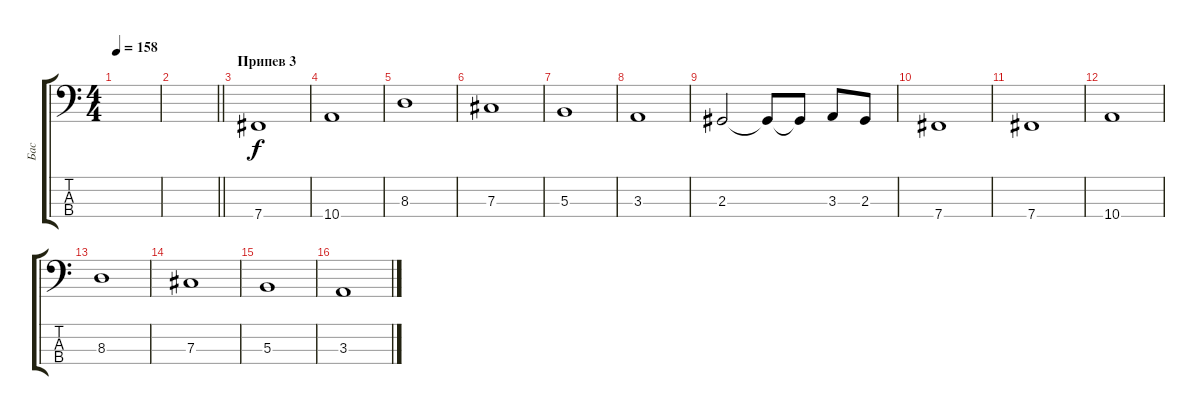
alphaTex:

\track ("Бас" "Бас") {instrument electricbasspick}
\staff {score tabs}
\tuning (E2 B1 Gb1 B0) {hide}
\ts (4 4)
\tempo 158
\clef f4
\ks c
|
\barLineRight lightlight
|
\section ("" "Припев 3")
7.4.1 |
10.4.1 |
8.3.1 |
7.3.1 |
5.3.1 |
3.3.1 |
2.3.2 2.3{t}.8 2.3{t}.8 3.3.8 2.3.8 |
7.4.1 |
7.4.1 |
10.4.1 |
8.3.1 |
7.3.1 |
5.3.1 |
3.3.1
